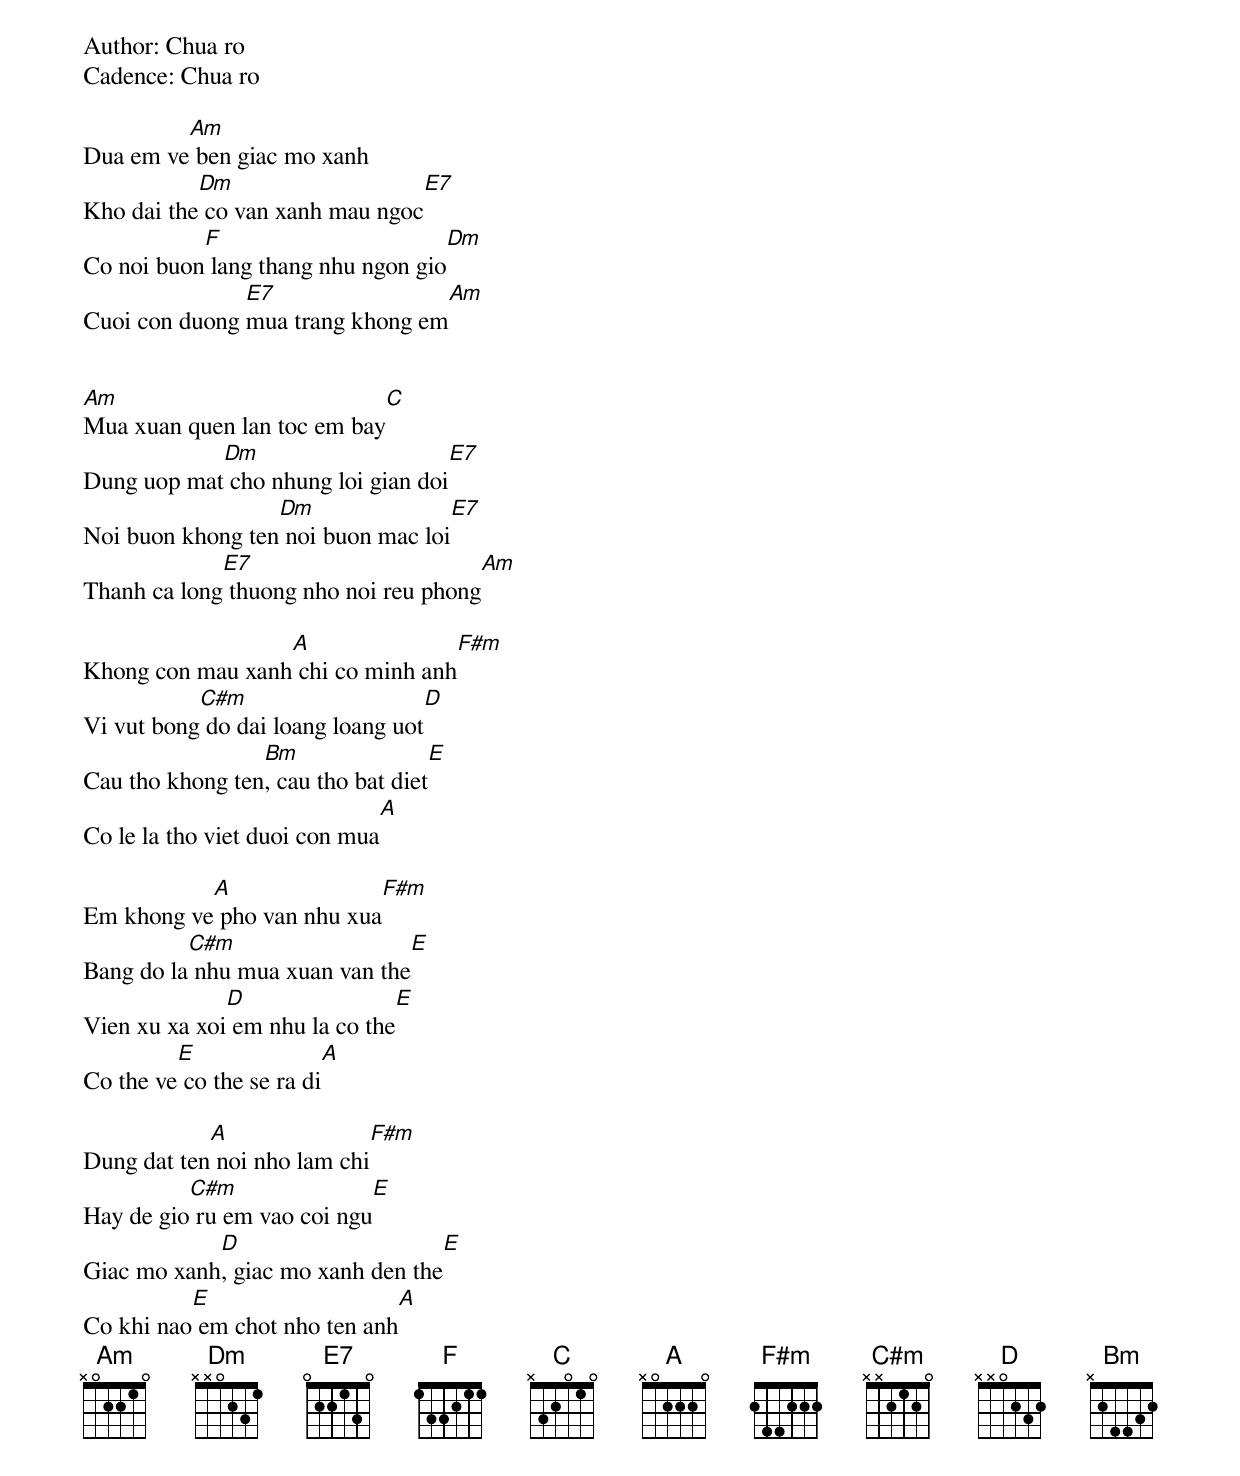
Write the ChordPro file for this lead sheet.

Author: Chua ro
Cadence: Chua ro

Dua em ve[Am] ben giac mo xanh
Kho dai the[Dm] co van xanh mau ngoc[E7]
Co noi buon[F] lang thang nhu ngon gio[Dm]
Cuoi con duong [E7]mua trang khong em[Am]


[Am]Mua xuan quen lan toc em bay[C]
Dung uop mat[Dm] cho nhung loi gian doi[E7]
Noi buon khong ten[Dm] noi buon mac loi[E7]
Thanh ca long[E7] thuong nho noi reu phong[Am]

Khong con mau xanh[A] chi co minh anh[F#m]
Vi vut bong[C#m] do dai loang loang uot[D]
Cau tho khong ten[Bm], cau tho bat diet[E]
Co le la tho viet duoi con mua[A]

Em khong ve[A] pho van nhu xua[F#m]
Bang do la[C#m] nhu mua xuan van the[E]
Vien xu xa xoi[D] em nhu la co the[E]
Co the ve[E] co the se ra di[A]

Dung dat ten[A] noi nho lam chi[F#m]
Hay de gio[C#m] ru em vao coi ngu[E]
Giac mo xanh[D], giac mo xanh den the[E]
Co khi nao[E] em chot nho ten anh[A]
